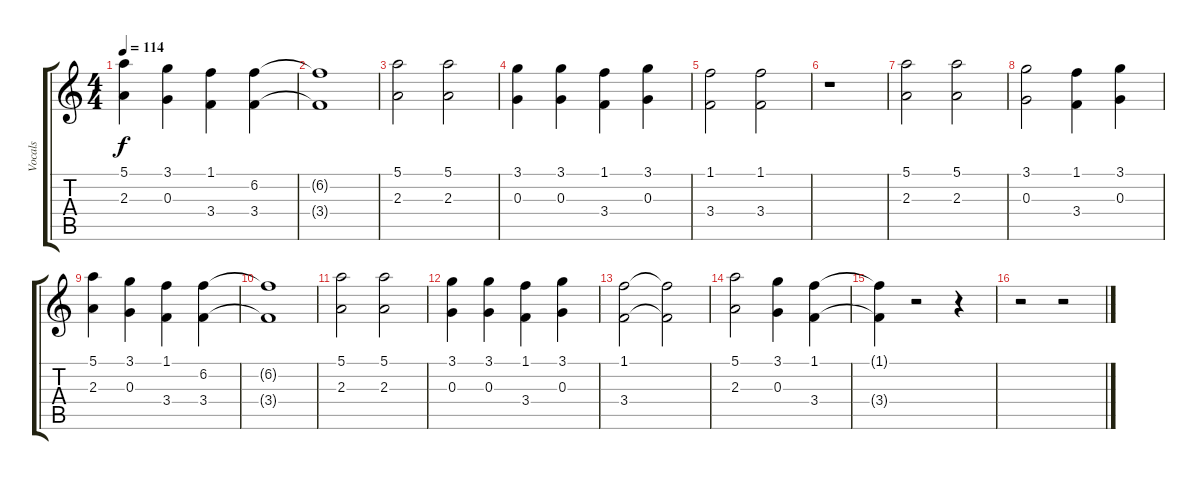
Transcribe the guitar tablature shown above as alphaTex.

\track ("Vocals" "Vocals") {instrument flute}
\staff {score tabs}
\tuning (E5 B4 G4 D4 A3 E3) {hide}
\ts (4 4)
\tempo 114
\clef g2
\ks c
(5.1 2.3).4{dy f} (3.1 0.3).4 (1.1 3.4).4 (6.2 3.4).4 |
(6.2{t} 3.4{t}).1 |
(5.1 2.3).2 (5.1 2.3).2 |
(3.1 0.3).4 (3.1 0.3).4 (1.1 3.4).4 (3.1 0.3).4 |
(1.1 3.4).2 (1.1 3.4).2 |
r.1 |
(5.1 2.3).2 (5.1 2.3).2 |
(3.1 0.3).2 (1.1 3.4).4 (3.1 0.3).4 |
(5.1 2.3).4 (3.1 0.3).4 (1.1 3.4).4 (6.2 3.4).4 |
(6.2{t} 3.4{t}).1 |
(5.1 2.3).2 (5.1 2.3).2 |
(3.1 0.3).4 (3.1 0.3).4 (1.1 3.4).4 (3.1 0.3).4 |
(1.1 3.4).2 (1.1{t} 3.4{t}).2 |
(5.1 2.3).2 (3.1 0.3).4 (1.1 3.4).4 |
(1.1{t} 3.4{t}).4 r.2 r.4 |
r.2 r.2
